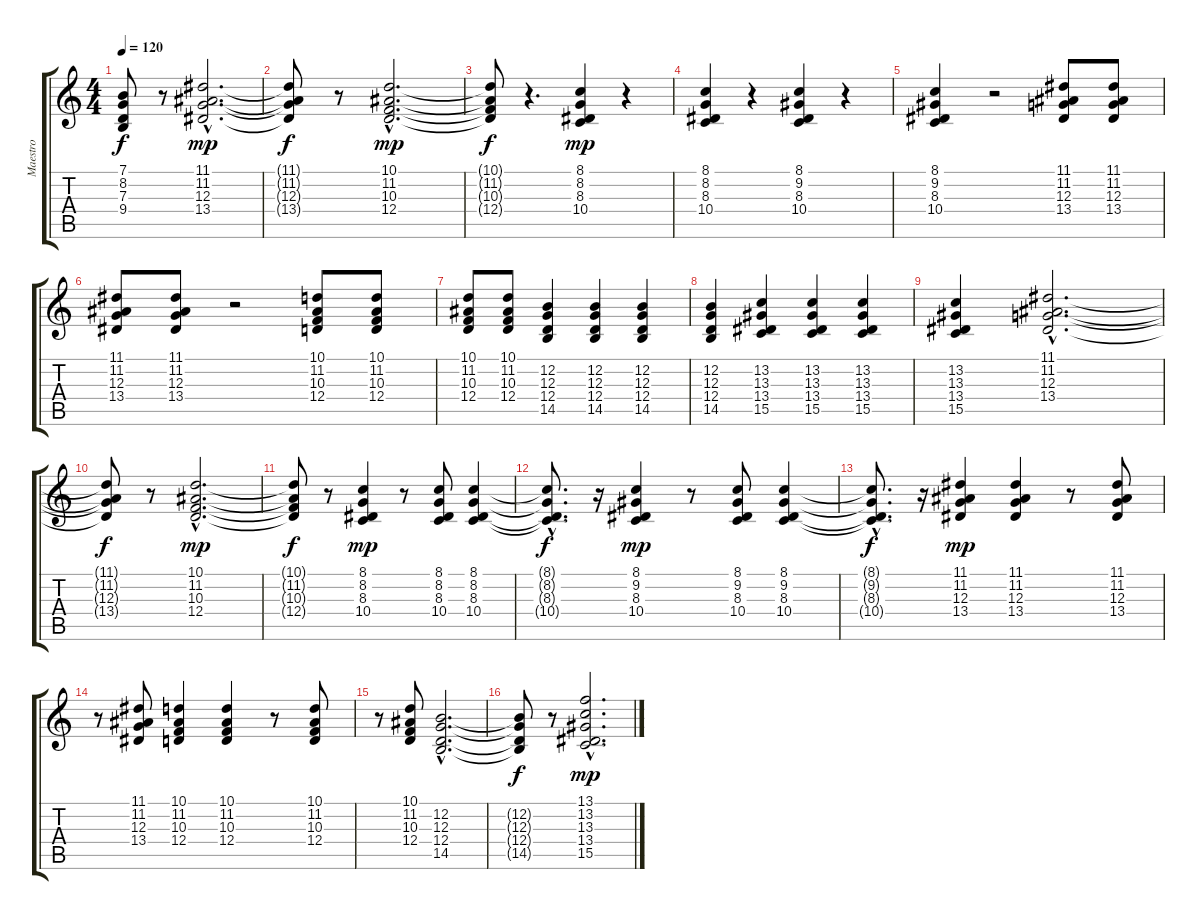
\track ("Maestro" "Maestro") {instrument frenchhorn}
\staff {score tabs}
\tuning (E4 B3 G3 D3 A2 E2) {hide}
\ts (4 4)
\tempo 120
\clef g2
\ks c
(7.1{t} 8.2{t} 7.3{t} 9.4{t}).8{dy f} r.8 (11.1{hac} 11.2{hac} 12.3{hac} 13.4{hac}).2{d dy mp} |
(11.1{t} 11.2{t} 12.3{t} 13.4{t}).8{dy f} r.8 (10.1{hac} 11.2{hac} 10.3{hac} 12.4{hac}).2{d dy mp} |
(10.1{t} 11.2{t} 10.3{t} 12.4{t}).8{dy f} r.4{d} (8.1 8.2 8.3 10.4).4{dy mp} r.4 |
(8.1 8.2 8.3 10.4).4 r.4 (8.1 9.2 8.3 10.4).4 r.4 |
(8.1 9.2 8.3 10.4).4 r.2 (11.1 11.2 12.3 13.4).8 (11.1 11.2 12.3 13.4).8 |
(11.1 11.2 12.3 13.4).8 (11.1 11.2 12.3 13.4).8 r.2 (10.1 11.2 10.3 12.4).8 (10.1 11.2 10.3 12.4).8 |
(10.1 11.2 10.3 12.4).8 (10.1 11.2 10.3 12.4).8 (12.2 12.3 12.4 14.5).4 (12.2 12.3 12.4 14.5).4 (12.2 12.3 12.4 14.5).4 |
(12.2 12.3 12.4 14.5).4 (13.2 13.3 13.4 15.5).4 (13.2 13.3 13.4 15.5).4 (13.2 13.3 13.4 15.5).4 |
(13.2 13.3 13.4 15.5).4 (11.1{hac} 11.2{hac} 12.3{hac} 13.4{hac}).2{d} |
(11.1{t} 11.2{t} 12.3{t} 13.4{t}).8{dy f} r.8 (10.1{hac} 11.2{hac} 10.3{hac} 12.4{hac}).2{d dy mp} |
(10.1{t} 11.2{t} 10.3{t} 12.4{t}).8{dy f} r.8 (8.1 8.2 8.3 10.4).4{dy mp} r.8 (8.1 8.2 8.3 10.4).8 (8.1 8.2 8.3 10.4).4 |
(8.1{hac t} 8.2{hac t} 8.3{hac t} 10.4{hac t}).8{d dy f} r.16 (8.1 9.2 8.3 10.4).4{dy mp} r.8 (8.1 9.2 8.3 10.4).8 (8.1 9.2 8.3 10.4).4 |
(8.1{hac t} 9.2{hac t} 8.3{hac t} 10.4{hac t}).8{d dy f} r.16 (11.1 11.2 12.3 13.4).4{dy mp} (11.1 11.2 12.3 13.4).4 r.8 (11.1 11.2 12.3 13.4).8 |
r.8 (11.1 11.2 12.3 13.4).8 (10.1 11.2 10.3 12.4).4 (10.1 11.2 10.3 12.4).4 r.8 (10.1 11.2 10.3 12.4).8 |
r.8 (10.1 11.2 10.3 12.4).8 (12.2{hac} 12.3{hac} 12.4{hac} 14.5{hac}).2{d} |
(12.2{t} 12.3{t} 12.4{t} 14.5{t}).8{dy f} r.8 (13.1{hac} 13.2{hac} 13.3{hac} 13.4{hac} 15.5{hac}).2{d dy mp volume 16 instrument frenchhorn}
